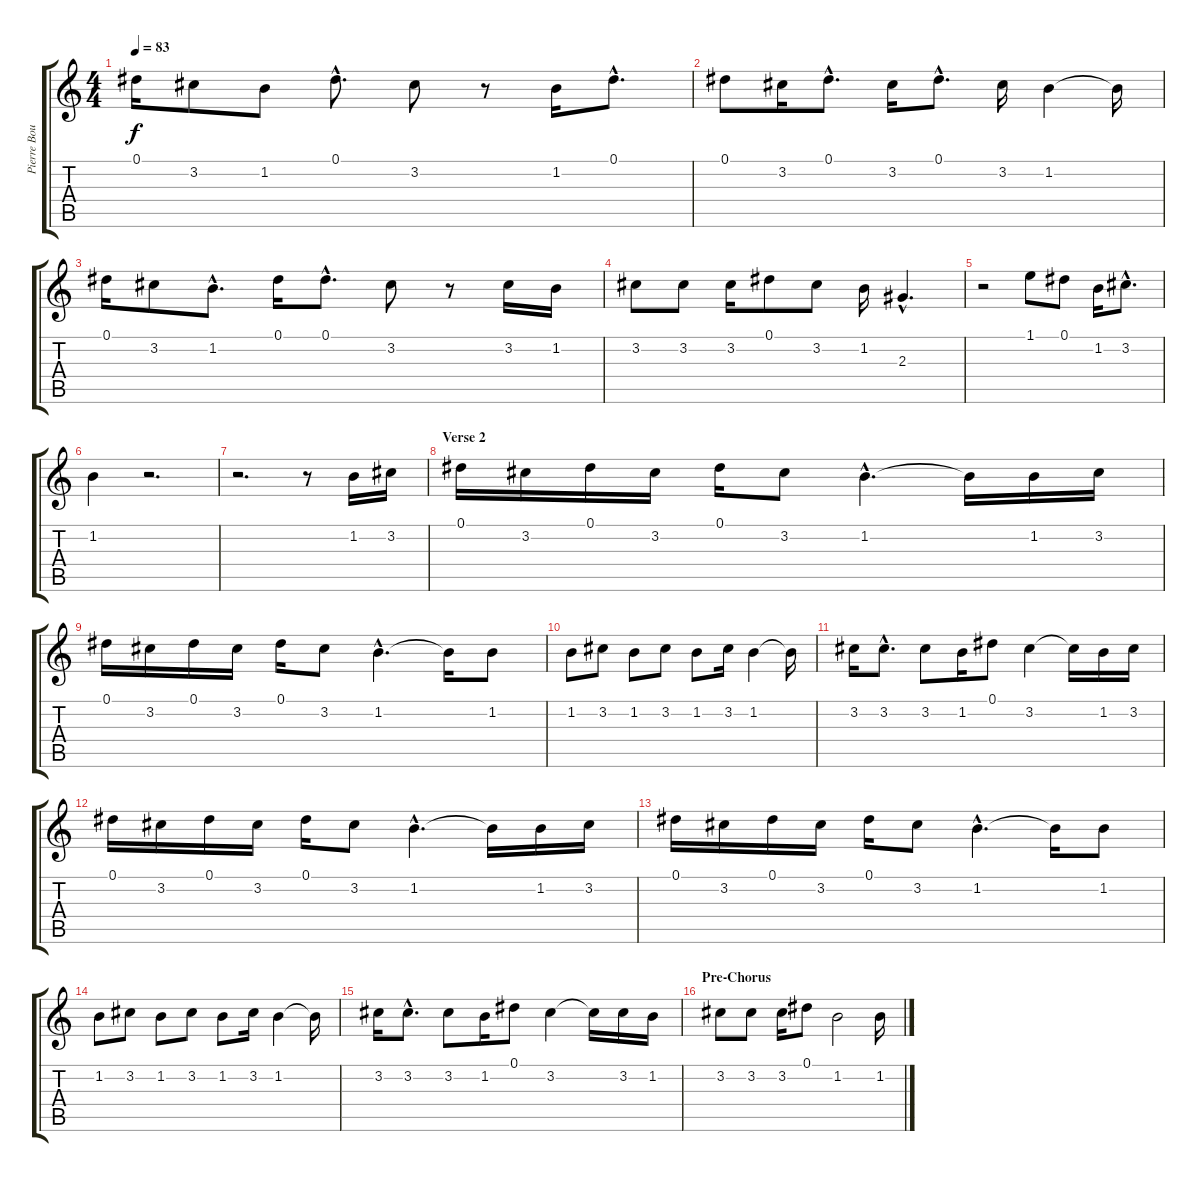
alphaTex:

\track ("Pierre Bouvier" "Pierre Bou") {instrument contrabass}
\staff {score tabs}
\tuning (Eb4 Bb3 Gb3 Db3 Ab2 Eb2) {hide}
\ts (4 4)
\tempo 83
\clef g2
\ks c
0.1.16{dy f} 3.2.8 1.2.8 0.1{hac}.8{d} 3.2.8 r.8 1.2.16 0.1{hac}.8{d} |
0.1.8 3.2.16 0.1{hac}.8{d} 3.2.16 0.1{hac}.8{d} 3.2.16 1.2.4 1.2{t}.16 |
0.1.16 3.2.8 1.2{hac}.8{d} 0.1.16 0.1{hac}.8{d} 3.2.8 r.8 3.2.16 1.2.16 |
3.2.8 3.2.8 3.2.16 0.1.8 3.2.8 1.2.16 2.3{hac}.4{d} |
r.2 1.1.8 0.1.8 1.2.16 3.2{hac}.8{d} |
1.2.4 r.2{d} |
r.2{d} r.8 1.2.16 3.2.16 |
\section ("" "Verse 2")
0.1.16 3.2.16 0.1.16 3.2.16 0.1.16 3.2.8 1.2{hac}.4{d} 1.2{t}.16 1.2.16 3.2.16 |
0.1.16 3.2.16 0.1.16 3.2.16 0.1.16 3.2.8 1.2{hac}.4{d} 1.2{t}.16 1.2.8 |
1.2.8 3.2.8 1.2.8 3.2.8 1.2.8 3.2.16 1.2.4 1.2{t}.16 |
3.2.16 3.2{hac}.8{d} 3.2.8 1.2.16 0.1.8 3.2.4 3.2{t}.16 1.2.16 3.2.16 |
0.1.16 3.2.16 0.1.16 3.2.16 0.1.16 3.2.8 1.2{hac}.4{d} 1.2{t}.16 1.2.16 3.2.16 |
0.1.16 3.2.16 0.1.16 3.2.16 0.1.16 3.2.8 1.2{hac}.4{d} 1.2{t}.16 1.2.8 |
1.2.8 3.2.8 1.2.8 3.2.8 1.2.8 3.2.16 1.2.4 1.2{t}.16 |
3.2.16 3.2{hac}.8{d} 3.2.8 1.2.16 0.1.8 3.2.4 3.2{t}.16 3.2.16 1.2.16 |
\section ("" "Pre-Chorus")
3.2.8 3.2.8 3.2.16 0.1.8 1.2.2 1.2.16
